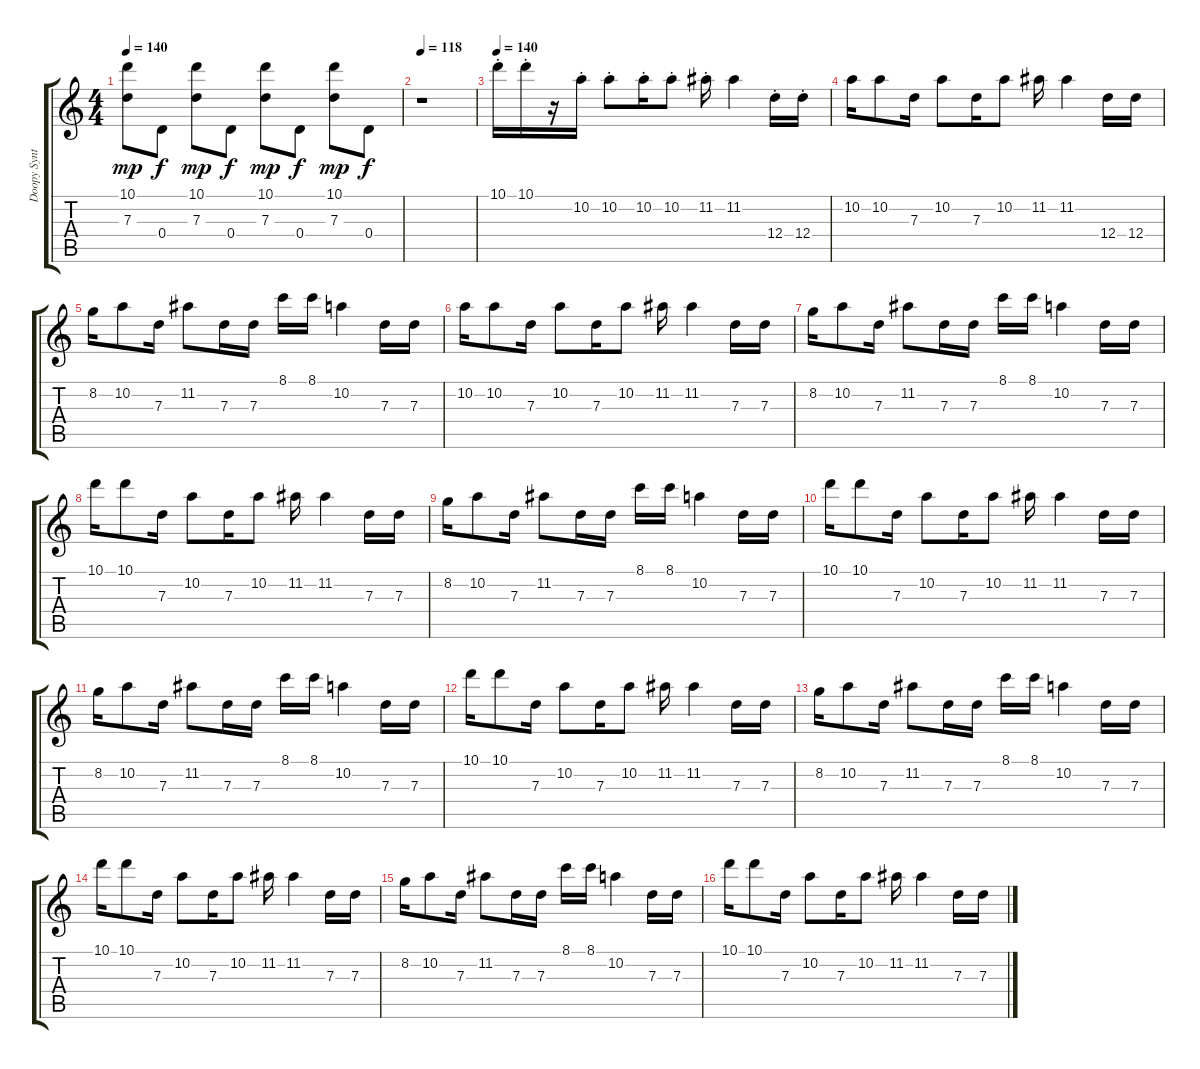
\track ("Doopy Synth" "Doopy Synt") {instrument synthbass1}
\staff {score tabs}
\tuning (E4 B3 G3 D3 A2 D2) {hide}
\ts (4 4)
\tempo 140
\clef g2
\ks c
(10.1 7.3).8{dy mp} 0.4.8{dy f} (10.1 7.3).8{dy mp} 0.4.8{dy f} (10.1 7.3).8{dy mp} 0.4.8{dy f} (10.1 7.3).8{dy mp} 0.4.8{dy f} |
\tempo 118
r.1 |
\tempo 140
10.1{st}.16{instrument synthbrass1} 10.1{st}.16 r.16 10.2{st}.16 10.2{st}.8 10.2{st}.16 10.2{st}.8 11.2{st}.16 11.2.4 12.4{st}.16 12.4{st}.16 |
10.2.16{volume 12 balance 4} 10.2.8 7.3.16 10.2.8 7.3.16 10.2.8 11.2.16 11.2.4 12.4.16 12.4.16 |
8.2.16 10.2.8 7.3.16 11.2.8 7.3.16 7.3.16 8.1.16 8.1.16 10.2.4 7.3.16 7.3.16 |
10.2.16 10.2.8 7.3.16 10.2.8 7.3.16 10.2.8 11.2.16 11.2.4 7.3.16 7.3.16 |
8.2.16 10.2.8 7.3.16 11.2.8 7.3.16 7.3.16 8.1.16 8.1.16 10.2.4 7.3.16 7.3.16 |
10.1.16 10.1.8 7.3.16 10.2.8 7.3.16 10.2.8 11.2.16 11.2.4 7.3.16 7.3.16 |
8.2.16 10.2.8 7.3.16 11.2.8 7.3.16 7.3.16 8.1.16 8.1.16 10.2.4 7.3.16 7.3.16 |
10.1.16 10.1.8 7.3.16 10.2.8 7.3.16 10.2.8 11.2.16 11.2.4 7.3.16 7.3.16 |
8.2.16 10.2.8 7.3.16 11.2.8 7.3.16 7.3.16 8.1.16 8.1.16 10.2.4 7.3.16 7.3.16 |
10.1.16{volume 12 balance 4} 10.1.8 7.3.16 10.2.8 7.3.16 10.2.8 11.2.16 11.2.4 7.3.16 7.3.16 |
8.2.16 10.2.8 7.3.16 11.2.8 7.3.16 7.3.16 8.1.16 8.1.16 10.2.4 7.3.16 7.3.16 |
10.1.16 10.1.8 7.3.16 10.2.8 7.3.16 10.2.8 11.2.16 11.2.4 7.3.16 7.3.16 |
8.2.16 10.2.8 7.3.16 11.2.8 7.3.16 7.3.16 8.1.16 8.1.16 10.2.4 7.3.16 7.3.16 |
10.1.16 10.1.8 7.3.16 10.2.8 7.3.16 10.2.8 11.2.16 11.2.4 7.3.16 7.3.16
